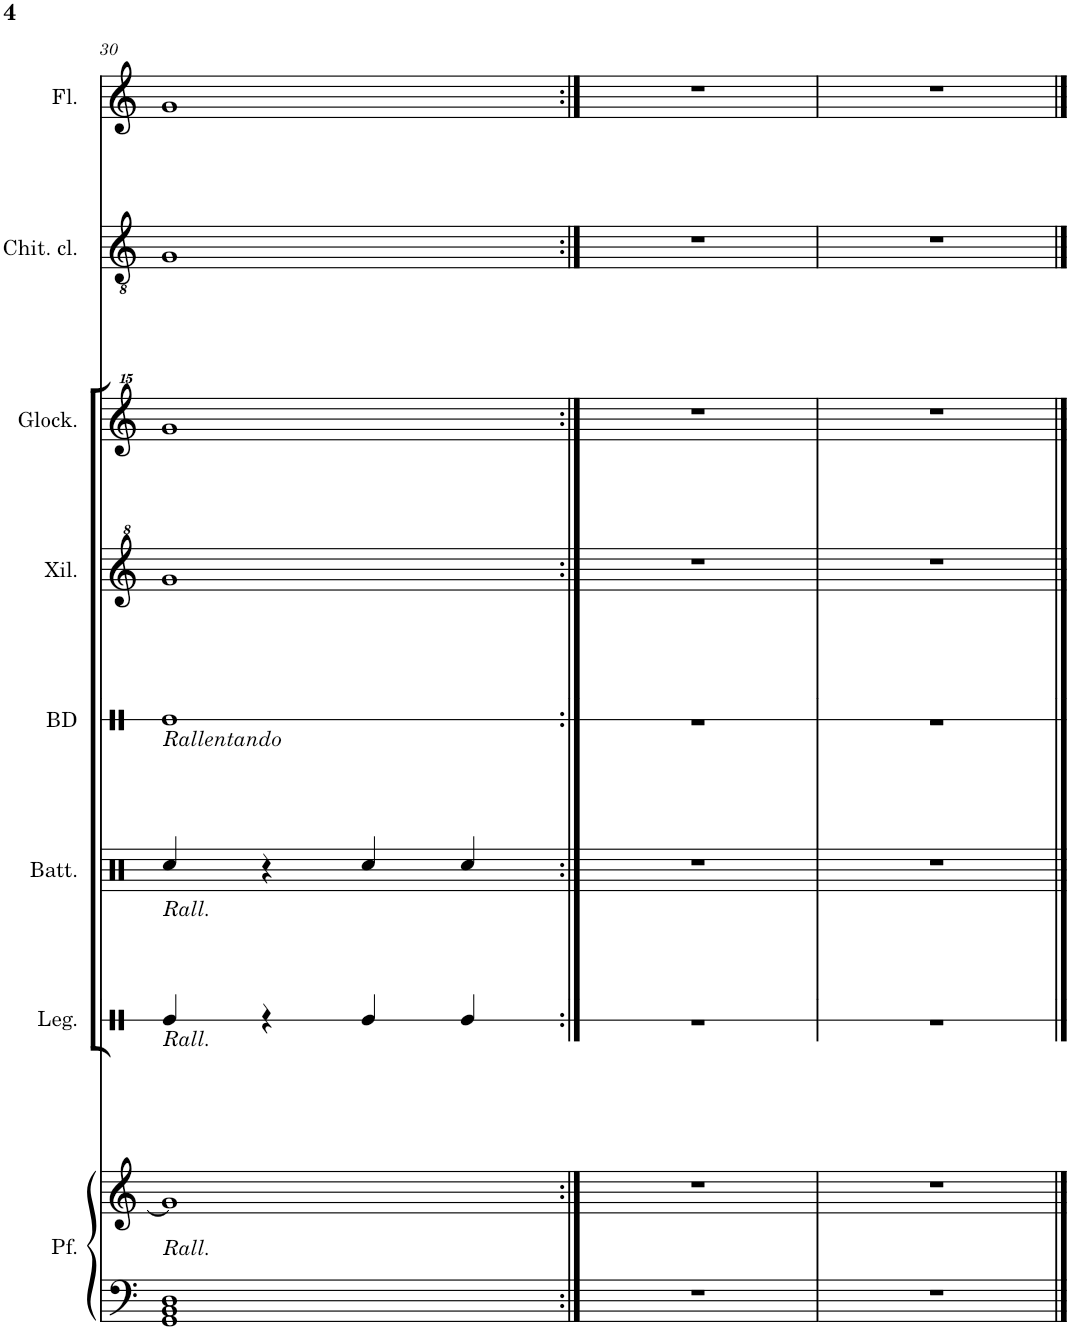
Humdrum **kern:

**kern	**kern	**kern	**kern	**kern	**kern	**kern	**kern	**kern
*part8	*part8	*part7	*part6	*part5	*part4	*part3	*part2	*part1
*staff9	*staff8	*staff7	*staff6	*staff5	*staff4	*staff3	*staff2	*staff1
*I"Piano	*	*I"Legnetti	*I"Batteria	*I"Grancassa	*I"Xilofono	*I"Glockenspiel	*I"Chitarra acustica	*I"Flauto
*	*	*I'Leg.	*I'Batt.	*	*I'Xil.	*I'Glock.	*	*I'Fl.
!!LO:PB:g=z
*clefF4	*clefG2	*clefX	*clefX	*clefX	*clefG^2	*clefG^^2	*clefGv2	*clefG2
*k[]	*k[]	*k[]	*k[]	*k[]	*k[]	*k[]	*k[]	*k[]
*M4/4	*M4/4	*M4/4	*M4/4	*M4/4	*M4/4	*M4/4	*M4/4	*M4/4
=30	=30	=30	=30	=30	=30	=30	=30	=30
!	!	!	!	!LO:TX:b:i:t=Rallentando	!	!	!	!
!	!	!	!LO:TX:b:i:t=Rall.	!	!	!	!	!
!	!	!LO:TX:b:i:t=Rall.	!	!	!	!	!	!
!	!LO:TX:b:i:t=Rall.	!	!	!	!	!	!	!
1GG 1BB 1D	1g]	4Re/	4Rcc/	1Re	1gg	1ggg	1G	1g
.	.	4r	4r	.	.	.	.	.
.	.	4Re/	4Rcc/	.	.	.	.	.
.	.	4Re/	4Rcc/	.	.	.	.	.
=31:|!	=31:|!	=31:|!	=31:|!	=31:|!	=31:|!	=31:|!	=31:|!	=31:|!
1r	1r	1r	1r	1r	1r	1r	1r	1r
=32	=32	=32	=32	=32	=32	=32	=32	=32
1r	1r	1r	1r	1r	1r	1r	1r	1r
==	==	==	==	==	==	==	==	==
*-	*-	*-	*-	*-	*-	*-	*-	*-
